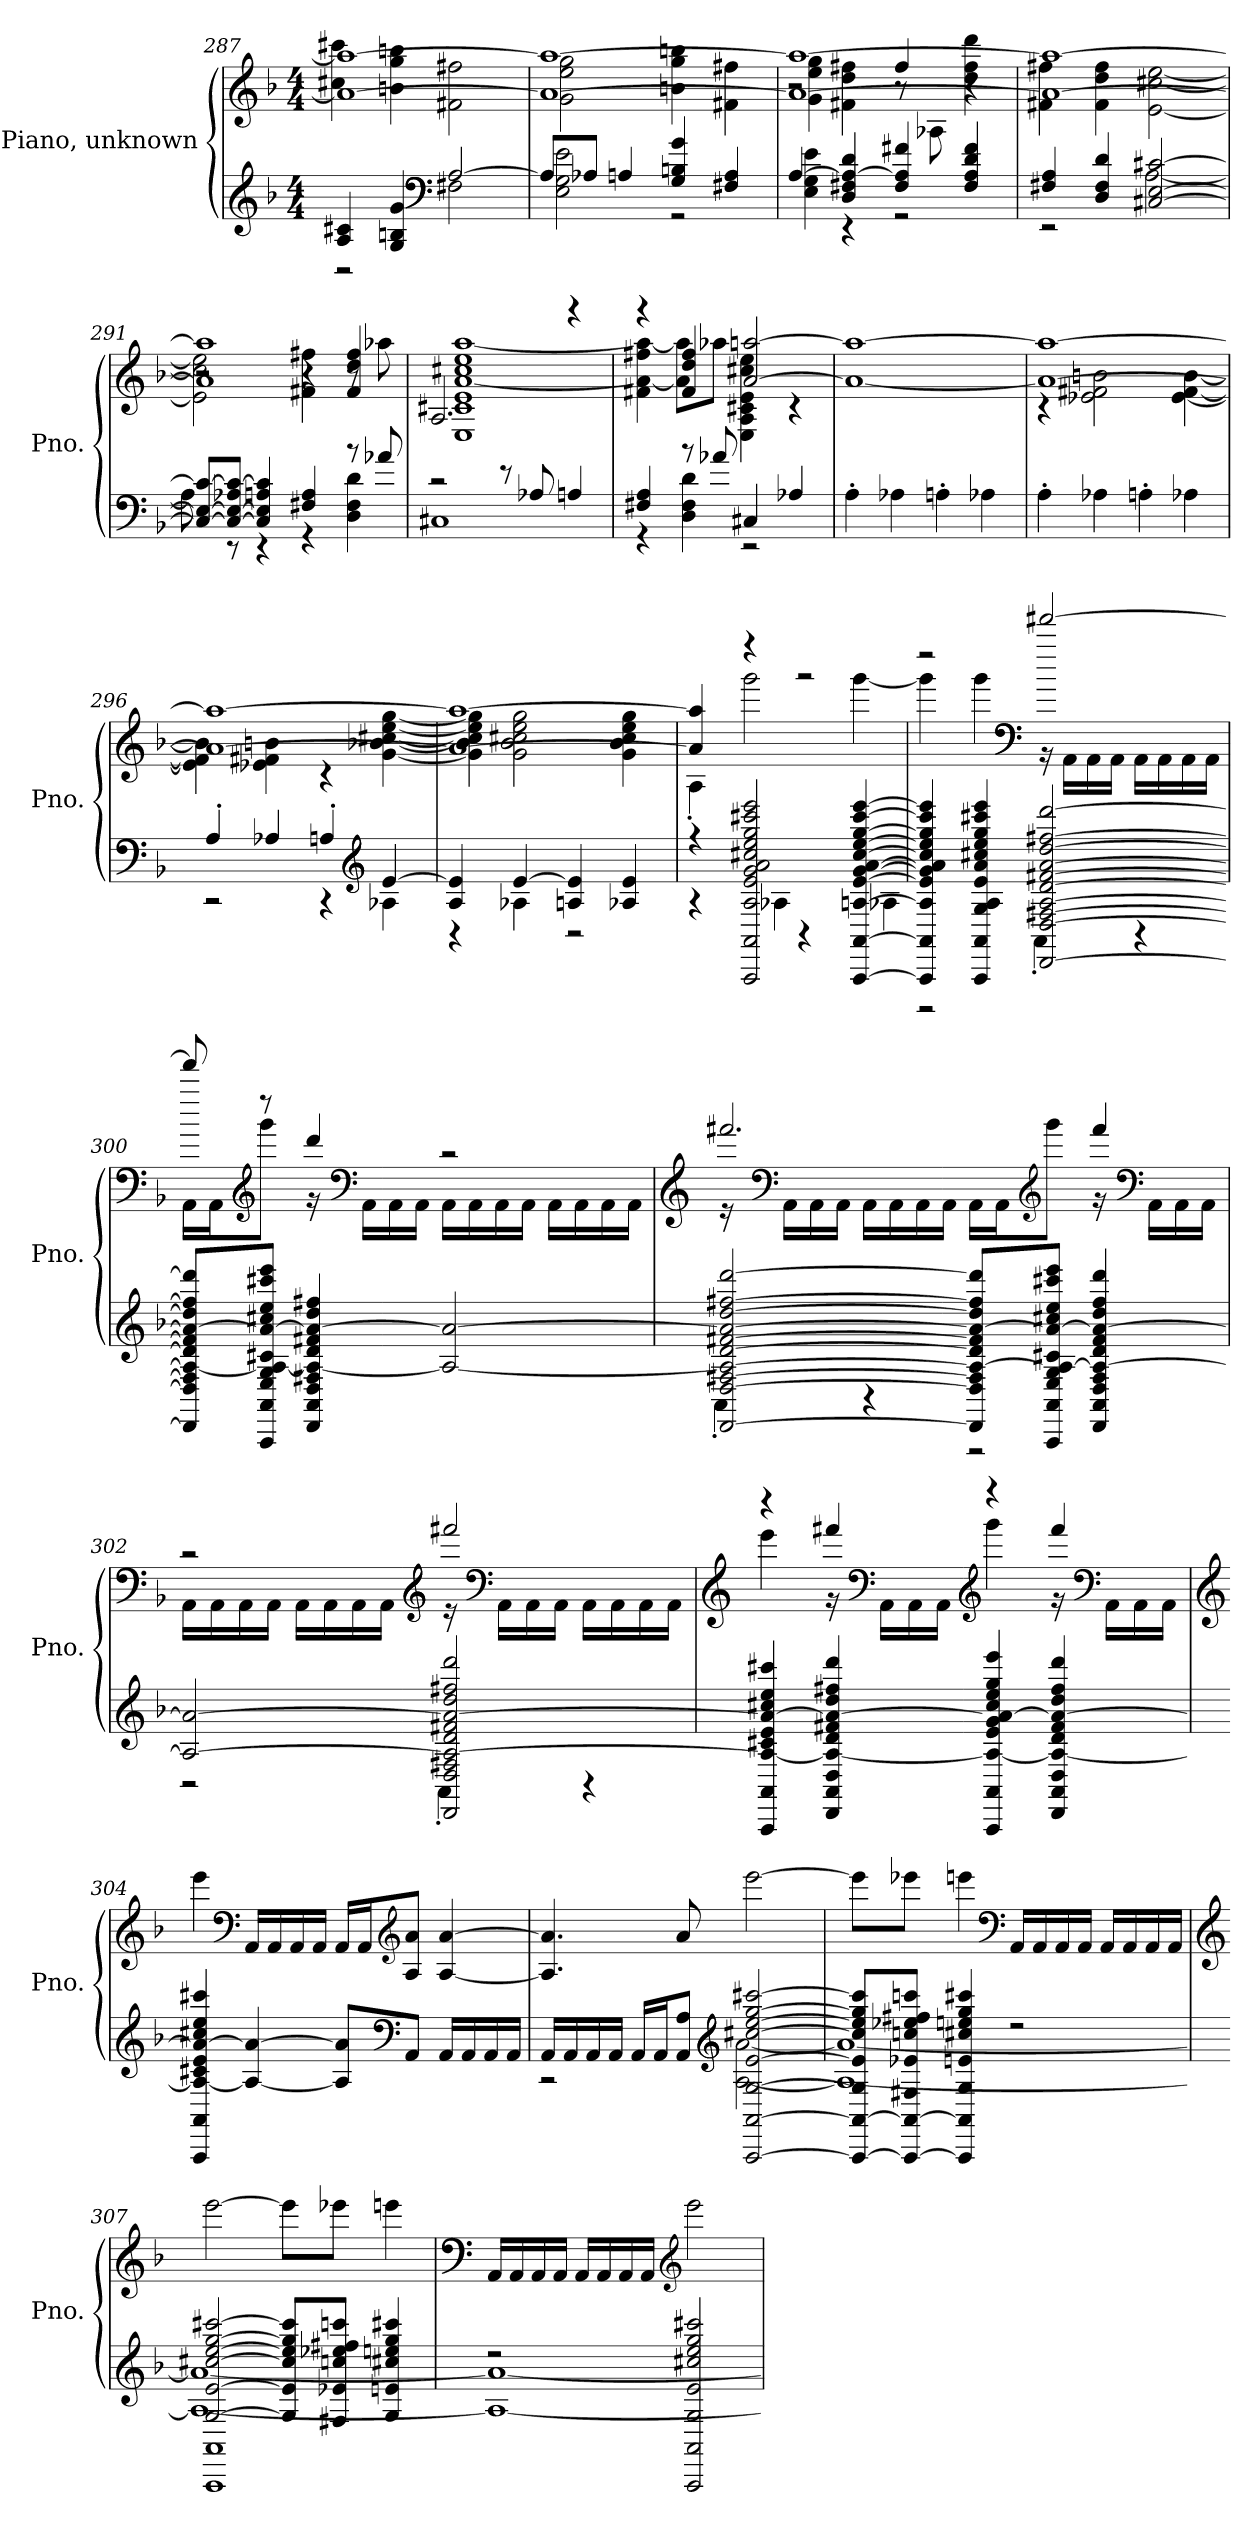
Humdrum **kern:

**kern	**kern
*part1	*part1
*staff2	*staff1
*I"Piano, unknown	*
*I'Pno.	*
*clefG2	*clefG2
*k[b-]	*k[b-]
*M4/4	*M4/4
=287	=287
*^	*^
4A/ 4c#X/	2r	1a_ 1aa_	4cc#X\ 4ccc#X\
4G/ 4Bn/ 4g/	.	.	4bn\ 4gg\ 4bbn\
*clefF4	*	*	*
[2A/	2F#X\	.	2f#X\ 2ff#X\
=288	=288	=288	=288
8A/L]	2E\ 2G\ 2e\	1a_ 1aa_	2g\ 2ee\ 2gg\
8A-X/J	.	.	.
4An/	.	.	.
4G/ 4Bn/ 4g/	2r	.	4bn\ 4gg\ 4bbn\
4F#X/ 4A/	.	.	4f#X\ 4ff#X\
!!LO:LB:g=z
=289	=289	=289	=289
*	*	*	*^
[4A/	4E\ 4G\ 4e\	1a_ 1aa_	4g\ 4ee\ 4gg\	2r
4D/ 4F#X/ 4A/_ 4d/	4r	.	4f#X\ 4dd\ 4ff#X\	.
4F#/ 4A/] 4f#X/	2r	.	8r	4ff#/
.	.	.	8A-X\	.
4F#/ 4A/ 4d/ 4f#/	.	.	4dd\ 4ff#\ 4ddd\	4r
*	*	*	*v	*v
=290	=290	=290	=290
4F#X/ 4A/	2r	1a_ 1aa_	4f#X\ 4ff#X\
4D/ 4F#/ 4d/	.	.	4f#\ 4dd\ 4ff#\
[2C#X/ [2E/ [2c#X/	[2A\	.	[2e\ [2cc#X\ [2ee\
=291	=291	=291	=291
*	*	*	*^
8C#/_ 8E/_ 8c#/_L	8A\]	1a] 1aa]	2e\] 2cc#\] 2ee\]	2r
8C#/_ 8E/_ 8A-X/ 8c#/_J	8r	.	.	.
4C#/] 4E/] 4An/ 4c#/]	4r	.	.	.
4F#X/ 4A/	4r	.	4f#X\ 4ff#X\	4r
8r	4D\ 4F#\ 4d\	.	8r	4f#/ 4dd/ 4ff#/
8a-X/	.	.	8aa-X\	.
*	*	*	*v	*v
=292	=292	=292	=292
2r	1C#X	2.A/	1E 1c#X 1e [1a 1cc#X 1ee [1aa
8r	.	.	.
8A-X/	.	.	.
4An/	.	4r	.
=293	=293	=293	=293
4F#X/ 4A/	4r	4r	4f#X\ 4a\_ 4ff#X\ 4aa\_
8r	4D\ 4F#\ 4d\	4f#/ 4dd/ 4ff#/	8a\] 8aa\]L
8a-X/	.	.	8aa-X\J
4C#X/	2r	[2a/ [2aan/	4E\ 4A\ 4c#X\ 4e\ 4cc#X\ 4ee\
4A-X/	.	.	4r
*v	*v	*	*
*	*v	*v
!!LO:LB:g=z
=294	=294
4A'\	1a_ 1aa_
4A-X\	.
4An'\	.
4A-X\	.
=295	=295
*	*^
4A'\	1a_ 1aa_	4r
4A-X\	.	2e-X\ 2f#X\ 2bn\
4An'\	.	.
4A-X\	.	[4e-\ [4f#\ [4b\
=296	=296	=296
*^	*	*
4A'/	2r	1a_ 1aa_	4e-\] 4f#\] 4b\]
4A-X/	.	.	4e-X\ 4f#X\ 4bn\
4An'/	4r	.	4r
*clefG2	*	*	*
[4e/	4A-X\	.	[4g\ [4b-X\ [4cc#X\ [4ee\ [4gg\
=297	=297	=297	=297
4A/ 4e/]	4r	1a_ 1aa_	4g\] 4b-\] 4cc#\] 4ee\] 4gg\]
[4e/	4A-X\	.	2g\ 2b-\ 2cc#X\ 2ee\ 2gg\
4An/ 4e/]	2r	.	.
4A-X/ 4e/	.	.	4g\ 4b-\ 4cc#\ 4ee\ 4gg\
!!LO:LB:g=z	!!
=298	=298	=298	=298
4r	4r	4a/] 4aa/]	4A'\
2AAA/ 2AA/ 2A/ 2e/ 2g/ 2a/ 2cc#X/ 2ee/ 2gg/ 2ccc#X/ 2eee/	4A-X\	4r	2ggg\
.	4r	2r	.
[4AAA/ [4AA/ [4An/ [4e/ [4g/ [4a/ [4cc#/ [4ee/ [4gg/ [4ccc#/ [4eee/	4A-X\	.	[4ggg\
=299	=299	=299	=299
4AAA/] 4AA/] 4A/] 4e/] 4g/] 4a/] 4cc#/] 4ee/] 4gg/] 4ccc#/] 4eee/]	2r	2r	4ggg\]
4AAA/ 4AA/ 4G/ 4A/ 4e/ 4a/ 4cc#X/ 4ee/ 4gg/ 4ccc#X/ 4eee/	.	.	4ggg\
*	*	*clefF4	*
[2DD/ [2D/ [2F#X/ [2A/ [2d/ [2f#X/ [2a/ [2dd/ [2ff#X/ [2ddd/	4AA'\	[2fff#X/	16r
.	.	.	16AA\LL
.	.	.	16AA\
.	.	.	16AA\JJ
.	4r	.	16AA\LL
.	.	.	16AA\
.	.	.	16AA\
.	.	.	16AA\JJ
*v	*v	*	*
=300	=300	=300
8DD/] 8D/] 8F#/] 8A/_ 8d/] 8f#/] 8a/_ 8dd/] 8ff#/] 8ddd/]L	8fff#/]	16AA\LL
.	.	16AA\J
*	*clefG2	*
8AAA/ 8AA/ 8E/ 8G/ 8A/_ 8c#X/ 8a/_ 8cc#X/ 8ee/ 8ccc#X/ 8eee/J	8r	8ggg\J
4DD/ 4AA/ 4D/ 4F#X/ 4A/_ 4d/ 4f#X/ 4a/_ 4dd/ 4ff#X/	4ddd/	16r
*	*clefF4	*
.	.	16AA\LL
.	.	16AA\
.	.	16AA\JJ
2A/_ 2a/_	2r	16AA\LL
.	.	16AA\
.	.	16AA\
.	.	16AA\JJ
.	.	16AA\LL
.	.	16AA\
.	.	16AA\
.	.	16AA\JJ
!!LO:PB:g=z	!!
=301	=301	=301
*	*clefG2	*
*^	*	*
[2DD/ [2D/ [2F#X/ 2A/_ [2d/ [2f#X/ 2a/_ [2dd/ [2ff#X/ [2ddd/	4AA'\	2.fff#X/	16r
*	*	*clefF4	*
.	.	.	16AA\LL
.	.	.	16AA\
.	.	.	16AA\JJ
.	4r	.	16AA\LL
.	.	.	16AA\
.	.	.	16AA\
.	.	.	16AA\JJ
8DD/] 8D/] 8F#/] 8A/_ 8d/] 8f#/] 8a/_ 8dd/] 8ff#/] 8ddd/]L	2r	.	16AA\LL
.	.	.	16AA\J
*	*	*clefG2	*
8AAA/ 8AA/ 8E/ 8G/ 8A/_ 8c#X/ 8a/_ 8cc#X/ 8ee/ 8ccc#X/ 8eee/J	.	.	8ggg\J
4DD/ 4AA/ 4D/ 4F#/ 4A/_ 4d/ 4f#/ 4a/_ 4dd/ 4ff#/ 4ddd/	.	4fff#/	16r
*	*	*clefF4	*
.	.	.	16AA\LL
.	.	.	16AA\
.	.	.	16AA\JJ
=302	=302	=302	=302
2A/_ 2a/_	2r	2r	16AA\LL
.	.	.	16AA\
.	.	.	16AA\
.	.	.	16AA\JJ
.	.	.	16AA\LL
.	.	.	16AA\
.	.	.	16AA\
.	.	.	16AA\JJ
*	*	*clefG2	*
2DD/ 2D/ 2F#X/ 2A/_ 2d/ 2f#X/ 2a/_ 2dd/ 2ff#X/ 2ddd/	4AA'\	2fff#X/	16r
*	*	*clefF4	*
.	.	.	16AA\LL
.	.	.	16AA\
.	.	.	16AA\JJ
.	4r	.	16AA\LL
.	.	.	16AA\
.	.	.	16AA\
.	.	.	16AA\JJ
*v	*v	*	*
!!LO:LB:g=z	!!
=303	=303	=303
*	*clefG2	*
4AAA/ 4AA/ 4A/_ 4c#X/ 4e/ 4a/_ 4cc#X/ 4ee/ 4ccc#X/	4r	4eee\
4DD/ 4AA/ 4D/ 4A/_ 4d/ 4f#X/ 4a/_ 4dd/ 4ff#X/ 4ddd/	4fff#X/	16r
*	*clefF4	*
.	.	16AA\LL
.	.	16AA\
.	.	16AA\JJ
*	*clefG2	*
4AAA/ 4AA/ 4A/_ 4e/ 4g/ 4a/_ 4cc#/ 4ee/ 4gg/ 4eee/	4r	4ggg\
4DD/ 4AA/ 4D/ 4A/_ 4d/ 4f#/ 4a/_ 4dd/ 4ff#/ 4ddd/	4fff#/	16r
*	*clefF4	*
.	.	16AA\LL
.	.	16AA\
.	.	16AA\JJ
*	*v	*v
=304	=304
*	*clefG2
4AAA/ 4AA/ 4A/_ 4c#X/ 4e/ 4a/_ 4cc#X/ 4ee/ 4ccc#X/	4eee\
*	*clefF4
4A/_ 4a/_	16AA/LL
.	16AA/
.	16AA/
.	16AA/JJ
8A/] 8a/]L	16AA/LL
.	16AA/J
*clefF4	*clefG2
8AA/J	8A/ 8a/J
16AA/LL	[4A/ [4a/
16AA/	.
16AA/	.
16AA/JJ	.
!!LO:LB:g=z
=305	=305
*^	*
16AA/LL	2r	4.A/] 4.a/]
16AA/	.	.
16AA/	.	.
16AA/JJ	.	.
16AA/LL	.	.
16AA/J	.	.
8AA/ 8A/J	.	8a/
*clefG2	*	*
[2AAA/ [2AA/ [2G/ [2e/ [2cc#X/ [2ee/ [2gg/ [2ccc#X/	[2A\ [2a\	[2eee\
=306	=306	=306
8AAA/_ 8AA/_ 8G/] 8e/] 8cc#/] 8ee/] 8gg/] 8ccc#/]L	1A_ 1a_	8eee\L]
8AAA/_ 8AA/_ 8F#X/ 8e-X/ 8ccn/ 8ee-X/ 8ff#X/ 8cccn/J	.	8eee-X\J
4AAA/] 4AA/] 4G/ 4en/ 4cc#X/ 4een/ 4gg/ 4ccc#X/	.	4eeen\
*	*	*clefF4
2r	.	16AA/LL
.	.	16AA/
.	.	16AA/
.	.	16AA/JJ
.	.	16AA/LL
.	.	16AA/
.	.	16AA/
.	.	16AA/JJ
*v	*v	*
=307	=307
*	*clefG2
*^	*
*	*^	*
[2G/ [2e/ [2cc#X/ [2ee/ [2gg/ [2ccc#X/	1A_ 1a_	1AAA 1AA	[2eee\
8G/] 8e/] 8cc#/] 8ee/] 8gg/] 8ccc#/]L	.	.	8eee\L]
8F#X/ 8e-X/ 8ccn/ 8ee-X/ 8ff#X/ 8cccn/J	.	.	8eee-X\J
4G/ 4en/ 4cc#X/ 4een/ 4gg/ 4ccc#X/	.	.	4eeen\
*v	*v	*v	*
!!LO:LB:g=z
=308	=308
*	*clefF4
*^	*
2r	1A_ 1a_	16AA/LL
.	.	16AA/
.	.	16AA/
.	.	16AA/JJ
.	.	16AA/LL
.	.	16AA/
.	.	16AA/
.	.	16AA/JJ
*	*	*clefG2
2AAA/ 2AA/ 2G/ 2e/ 2cc#X/ 2ee/ 2gg/ 2ccc#X/	.	2eee\
*v	*v	*
=	=
*-	*-
